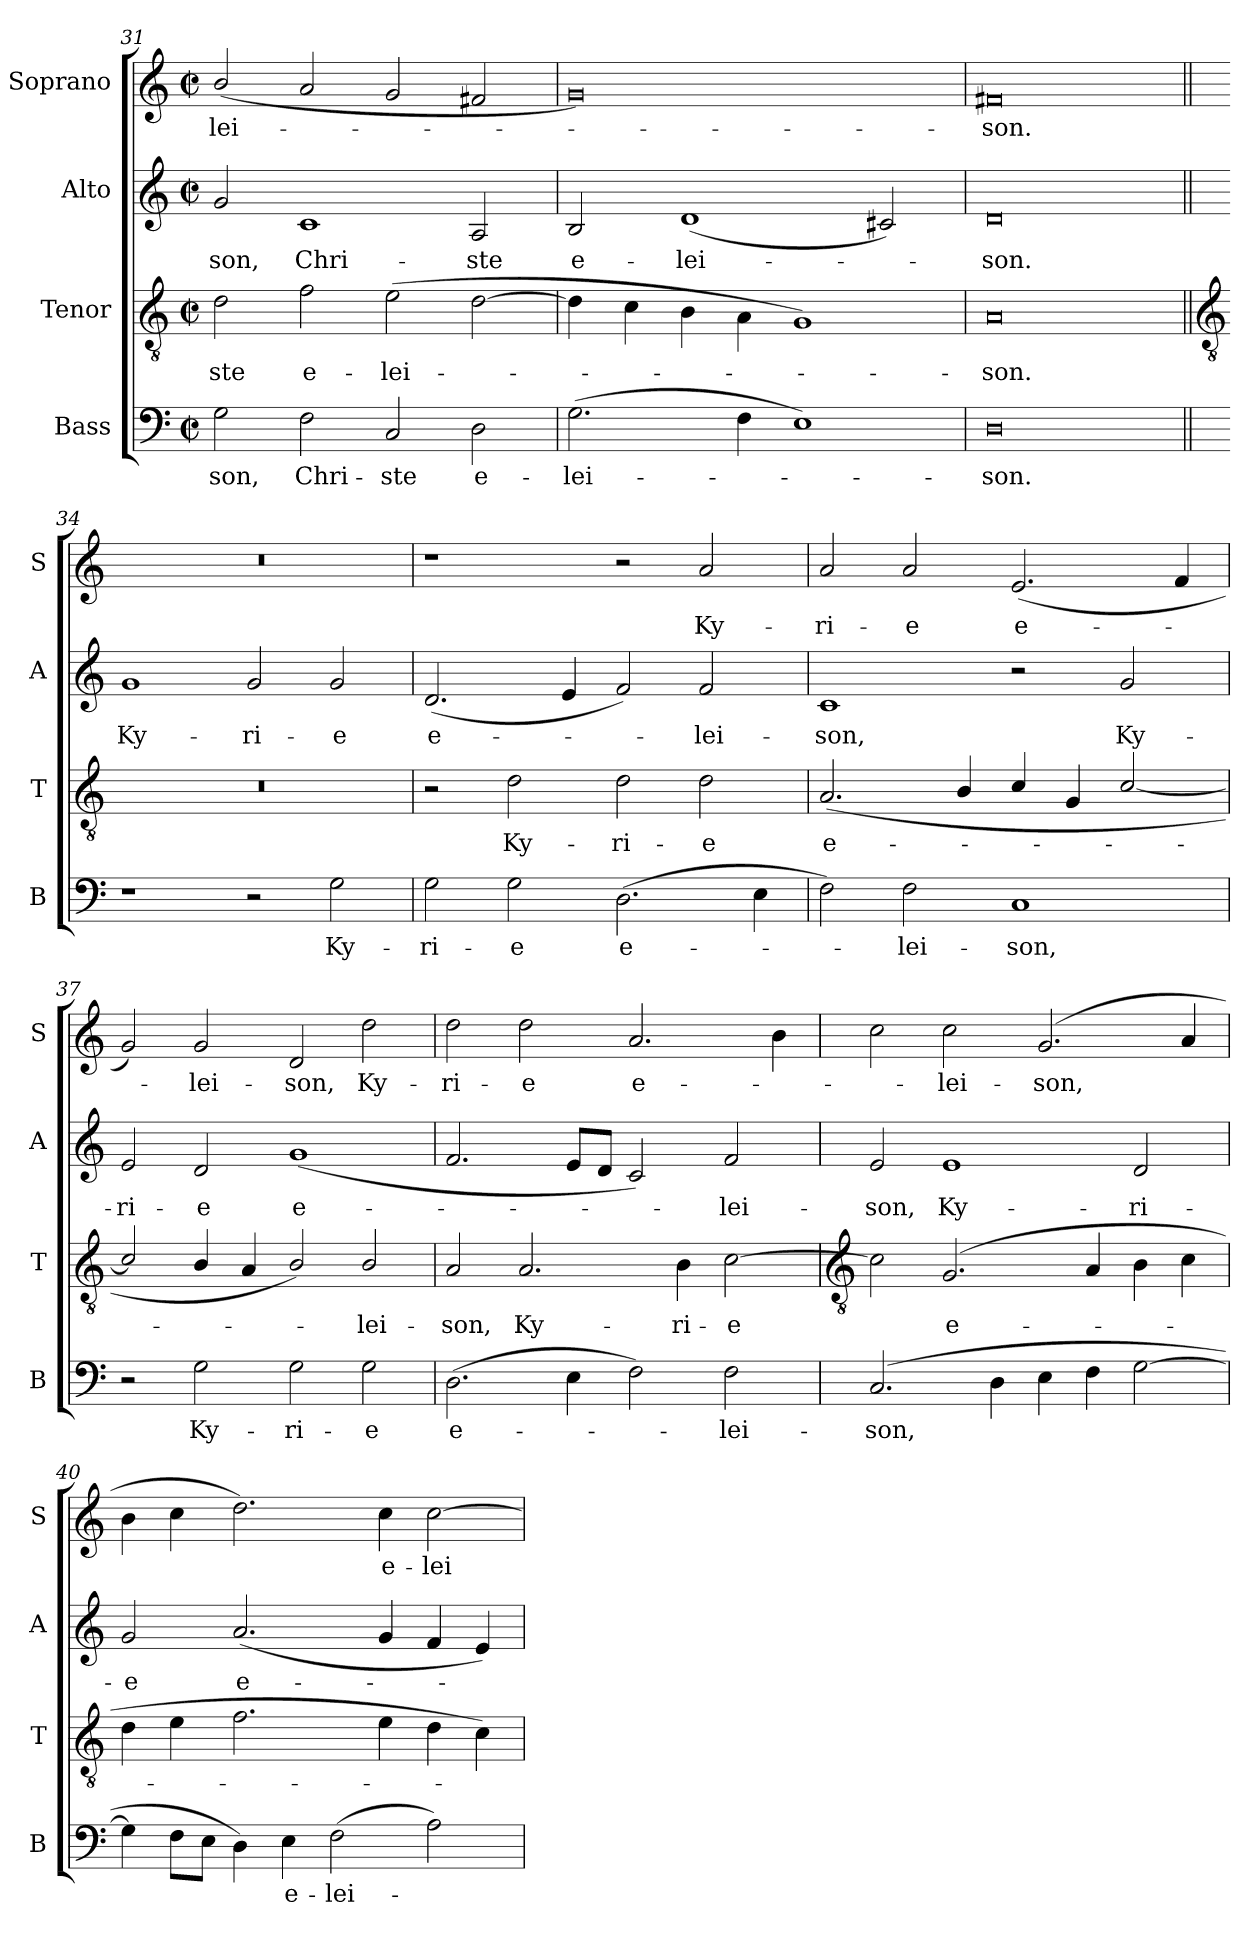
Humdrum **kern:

**kern	**text	**kern	**text	**kern	**text	**kern	**text
*part4	*part4	*part3	*part3	*part2	*part2	*part1	*part1
*staff4	*staff4	*staff3	*staff3	*staff2	*staff2	*staff1	*staff1
*I"Bass	*	*I"Tenor	*	*I"Alto	*	*I"Soprano	*
*I'B	*	*I'T	*	*I'A	*	*I'S	*
*clefF4	*	*clefGv2	*	*clefG2	*	*clefG2	*
*k[]	*	*k[]	*	*k[]	*	*k[]	*
*C:	*	*C:	*	*C:	*	*C:	*
*M4/2	*	*M4/2	*	*M4/2	*	*M4/2	*
*met(c|)	*	*met(c|)	*	*met(c|)	*	*met(c|)	*
=31	=31	=31	=31	=31	=31	=31	=31
!	!LO:LY:b	!	!LO:LY:b	!	!LO:LY:b	!	!LO:LY:b
2G	-son,	2d	-ste	2g	son,	(<2b/	-lei-
!	!LO:LY:b	!	!LO:LY:b	!	!LO:LY:b	!	!
2F	Chri-	2f	e-	1c	Chri-	2a	.
!	!LO:LY:b	!	!LO:LY:b	!	!	!	!
2C	-ste	(>2e	-lei-	.	.	2g	.
!	!LO:LY:b	!	!	!	!LO:LY:b	!	!
2D	e-	[2d	.	2A	-ste	2f#X	.
=32	=32	=32	=32	=32	=32	=32	=32
!	!LO:LY:b	!	!	!	!LO:LY:b	!	!
(>2.G	-lei-	4d]	.	2B	e-	0g)	.
.	.	4c	.	.	.	.	.
!	!	!	!	!	!LO:LY:b	!	!
.	.	4B\	.	(<1d	-lei-	.	.
4F	.	4A\	.	.	.	.	.
1E)	.	1G)	.	.	.	.	.
.	.	.	.	2c#)	.	.	.
=33	=33	=33	=33	=33	=33	=33	=33
!	!LO:LY:b	!	!LO:LY:b	!	!LO:LY:b	!	!LO:LY:b
0D	son.	0A	son.	0d	son.	0f#X	son.
!!LO:LB:g=z
=34||	=34||	=34||	=34||	=34||	=34||	=34||	=34||
*	*	*clefGv2	*	*	*	*	*
!	!	!	!	!	!LO:LY:b	!	!
1r	.	0r	.	1g	Ky-	0r	.
!	!	!	!	!	!LO:LY:b	!	!
2r	.	.	.	2g	-ri-	.	.
!	!LO:LY:b	!	!	!	!LO:LY:b	!	!
2G	Ky-	.	.	2g	-e	.	.
=35	=35	=35	=35	=35	=35	=35	=35
!	!LO:LY:b	!	!	!	!LO:LY:b	!	!
2G	-ri-	2r	.	(<2.d	e-	1r	.
!	!LO:LY:b	!	!LO:LY:b	!	!	!	!
2G	-e	2d	Ky-	.	.	.	.
.	.	.	.	4e	.	.	.
!	!LO:LY:b	!	!LO:LY:b	!	!	!	!
(>2.D	e-	2d	-ri-	2f)	.	2r	.
!	!	!	!LO:LY:b	!	!LO:LY:b	!	!LO:LY:b
.	.	2d	-e	2f	lei-	2a	Ky-
4E	.	.	.	.	.	.	.
=36	=36	=36	=36	=36	=36	=36	=36
!	!	!	!LO:LY:b	!	!LO:LY:b	!	!LO:LY:b
2F)	.	(<2.A	e-	1c	-son,	2a	-ri-
!	!LO:LY:b	!	!	!	!	!	!LO:LY:b
2F	lei-	.	.	.	.	2a	-e
.	.	4B/	.	.	.	.	.
!	!LO:LY:b	!	!	!	!	!	!LO:LY:b
1C	-son,	4c/	.	2r	.	(<2.e	e-
.	.	4G	.	.	.	.	.
!	!	!	!	!	!LO:LY:b	!	!
.	.	[2c/	.	2g	Ky-	.	.
.	.	.	.	.	.	4f	.
=37	=37	=37	=37	=37	=37	=37	=37
!	!	!	!	!	!LO:LY:b	!	!
2r	.	2c/]	.	2e	-ri-	2g)	.
!	!LO:LY:b	!	!	!	!LO:LY:b	!	!LO:LY:b
2G	Ky-	4B/	.	2d	-e	2g	lei-
.	.	4A	.	.	.	.	.
!	!LO:LY:b	!	!	!	!LO:LY:b	!	!LO:LY:b
2G	-ri-	2B/)	.	(<1g	e-	2d	-son,
!	!LO:LY:b	!	!LO:LY:b	!	!	!	!LO:LY:b
2G	-e	2B/	lei-	.	.	2dd	Ky-
=38	=38	=38	=38	=38	=38	=38	=38
!	!LO:LY:b	!	!LO:LY:b	!	!	!	!LO:LY:b
(>2.D	e-	2A	-son,	2.f	.	2dd	-ri-
!	!	!	!LO:LY:b	!	!	!	!LO:LY:b
.	.	2.A	Ky-	.	.	2dd	-e
4E	.	.	.	8eL	.	.	.
.	.	.	.	8dJ	.	.	.
!	!	!	!	!	!	!	!LO:LY:b
2F)	.	.	.	2c)	.	2.a	e-
!	!	!	!LO:LY:b	!	!	!	!
.	.	4B	-ri-	.	.	.	.
!	!LO:LY:b	!	!LO:LY:b	!	!LO:LY:b	!	!
2F	lei-	[2c	-e	2f	lei-	.	.
.	.	.	.	.	.	4b	.
!!LO:LB:g=z
=39	=39	=39	=39	=39	=39	=39	=39
*	*	*clefGv2	*	*	*	*	*
!	!LO:LY:b	!	!	!	!LO:LY:b	!	!
(>2.C	-son,	2c]	.	2e	-son,	2cc	.
!	!	!	!LO:LY:b	!	!LO:LY:b	!	!LO:LY:b
.	.	(>2.G	e-	1e	Ky-	2cc	lei-
4D	.	.	.	.	.	.	.
!	!	!	!	!	!	!	!LO:LY:b
4E	.	.	.	.	.	(>2.g	-son,
4F	.	4A	.	.	.	.	.
!	!	!	!	!	!LO:LY:b	!	!
[2G	.	4B	.	2d	-ri-	.	.
.	.	4c	.	.	.	4a	.
=40	=40	=40	=40	=40	=40	=40	=40
!	!	!	!	!	!LO:LY:b	!	!
4G]	.	4d	.	2g	-e	4b	.
8FL	.	4e	.	.	.	4cc	.
8EJ	.	.	.	.	.	.	.
!	!	!	!	!	!LO:LY:b	!	!
4D)	.	2.f	.	(<2.a	e-	2.dd)	.
!	!LO:LY:b	!	!	!	!	!	!
4E	e-	.	.	.	.	.	.
!	!LO:LY:b	!	!	!	!	!	!
(>2F	-lei-	.	.	.	.	.	.
!	!	!	!	!	!	!	!LO:LY:b
.	.	4e	.	4g	.	4cc	e-
!	!	!	!	!	!	!	!LO:LY:b
2A)	.	4d	.	4f	.	[2cc	-lei-
.	.	4c)	.	4e)	.	.	.
=	=	=	=	=	=	=	=
*-	*-	*-	*-	*-	*-	*-	*-
